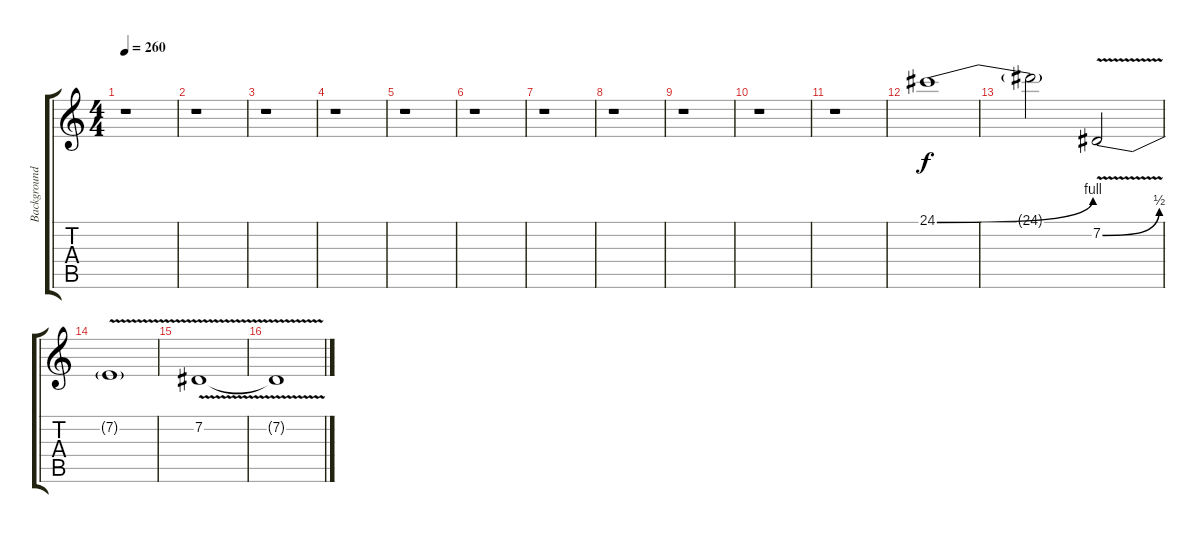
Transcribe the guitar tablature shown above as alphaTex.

\track ("Background Noise" "Background") {instrument pad6metallic}
\staff {score tabs}
\tuning (Db4 Ab3 E3 B2 Gb2 Db2) {hide}
\ts (4 4)
\tempo 260
\clef g2
\ks c
r.1{dy f} |
r.1 |
r.1 |
r.1 |
r.1 |
r.1 |
r.1 |
r.1 |
r.1 |
r.1 |
r.1 |
24.1{be (bend 0 0 60 4)}.1 |
24.1{t}.2 7.2{be (bend 0 0 60 2) v}.2 |
7.2{v t}.1 |
7.2{v}.1 |
7.2{v t}.1
